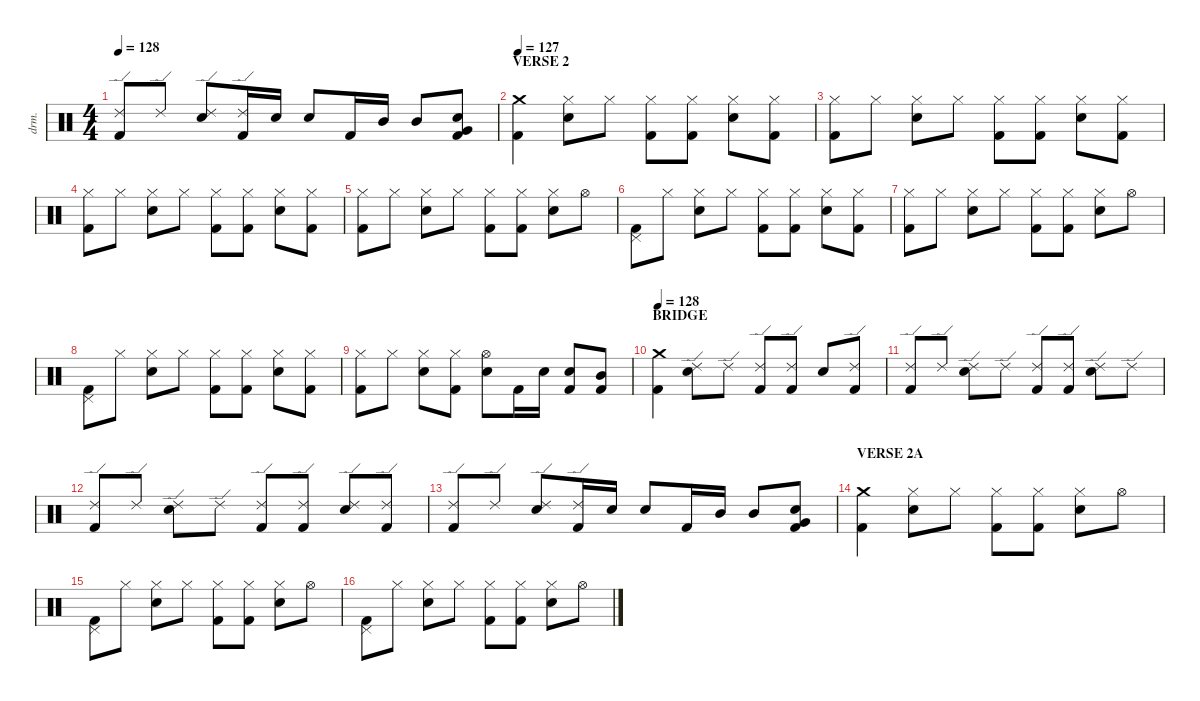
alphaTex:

\defaultSystemsLayout 4
\hideDynamics
\bracketExtendMode nobrackets
\otherSystemsTrackNameOrientation horizontal
\track ("Drums" "drm.") {defaultSystemsLayout 4 instrument percussion}
\staff {score}
\articulation defaults
\ts (4 4)
\tempo 128
\clef neutral
\ks c
("Ride (edge) 2" "Kick (hit) 2").8{dy f beam Up} "Ride (edge) 2".8{dy mf beam Up} ("Ride (edge) 2" "Snare (hit) 2").8{dy f beam Up} ("Ride (edge) 2" "Kick (hit) 2").16{beam Up} "Snare (hit) 2".16{dy ff beam Up} "Snare (hit) 2".8{dy fff beam Up} "Kick (hit) 2".16{dy ff beam Up} "Mid Tom (hit)".16{dy fff beam Up} "Mid Tom (hit)".8{beam Up} ("Snare (hit) 2" "Very Low Tom (hit)" "Kick (hit) 2").8{dy f beam Up} |
\section ("" "VERSE 2")
\tempo 127
("Crash medium (hit)" "Kick (hit) 2").4{beam Down} ("Hi-Hat (closed)" "Snare (hit) 2").8{dy ff beam Down} "Hi-Hat (closed)".8{dy mf beam Down} ("Hi-Hat (closed)" "Kick (hit) 2").8{dy f beam Down} ("Hi-Hat (closed)" "Kick (hit) 2").8{dy mf beam Down} ("Hi-Hat (closed)" "Snare (hit) 2").8{beam Down} ("Hi-Hat (closed)" "Kick (hit) 2").8{dy f beam Down} |
("Hi-Hat (closed)" "Kick (hit) 2").8{dy ff beam Down} "Hi-Hat (closed)".8{dy mf beam Down} ("Hi-Hat (closed)" "Snare (hit) 2").8{dy f beam Down} "Hi-Hat (closed)".8{dy mf beam Down} ("Hi-Hat (closed)" "Kick (hit) 2").8{beam Down} ("Hi-Hat (closed)" "Kick (hit) 2").8{beam Down} ("Hi-Hat (closed)" "Snare (hit) 2").8{dy f beam Down} ("Hi-Hat (closed)" "Kick (hit) 2").8{dy mf beam Down} |
("Hi-Hat (closed)" "Kick (hit) 2").8{dy f beam Down} "Hi-Hat (closed)".8{beam Down} ("Hi-Hat (closed)" "Snare (hit) 2").8{beam Down} "Hi-Hat (closed)".8{dy mf beam Down} ("Hi-Hat (closed)" "Kick (hit) 2").8{dy f beam Down} ("Hi-Hat (closed)" "Kick (hit) 2").8{dy mf beam Down} ("Hi-Hat (closed)" "Snare (hit) 2").8{dy f beam Down} ("Hi-Hat (closed)" "Kick (hit) 2").8{dy mf beam Down} |
("Hi-Hat (closed)" "Kick (hit) 2").8{dy ff beam Down} "Hi-Hat (closed)".8{dy mf beam Down} ("Hi-Hat (closed)" "Snare (hit) 2").8{dy f beam Down} "Hi-Hat (closed)".8{dy mf beam Down} ("Hi-Hat (closed)" "Kick (hit) 2").8{beam Down} ("Hi-Hat (closed)" "Kick (hit) 2").8{beam Down} ("Hi-Hat (closed)" "Snare (hit) 2").8{dy f beam Down} "Hi-Hat (open)".8{dy mf beam Down} |
("Pedal Hi-Hat (hit)" "Kick (hit) 2").8{dy f beam Down} "Hi-Hat (closed)".8{dy mf beam Down} ("Hi-Hat (closed)" "Snare (hit) 2").8{dy ff beam Down} "Hi-Hat (closed)".8{dy mf beam Down} ("Hi-Hat (closed)" "Kick (hit) 2").8{dy f beam Down} ("Hi-Hat (closed)" "Kick (hit) 2").8{dy mf beam Down} ("Hi-Hat (closed)" "Snare (hit) 2").8{beam Down} ("Hi-Hat (closed)" "Kick (hit) 2").8{dy f beam Down} |
("Hi-Hat (closed)" "Kick (hit) 2").8{dy ff beam Down} "Hi-Hat (closed)".8{dy mf beam Down} ("Hi-Hat (closed)" "Snare (hit) 2").8{dy f beam Down} "Hi-Hat (closed)".8{dy mf beam Down} ("Hi-Hat (closed)" "Kick (hit) 2").8{beam Down} ("Hi-Hat (closed)" "Kick (hit) 2").8{beam Down} ("Hi-Hat (closed)" "Snare (hit) 2").8{dy f beam Down} "Hi-Hat (open)".8{dy mf beam Down} |
("Pedal Hi-Hat (hit)" "Kick (hit) 2").8{dy f beam Down} "Hi-Hat (closed)".8{beam Down} ("Hi-Hat (closed)" "Snare (hit) 2").8{beam Down} "Hi-Hat (closed)".8{dy mf beam Down} ("Hi-Hat (closed)" "Kick (hit) 2").8{dy f beam Down} ("Hi-Hat (closed)" "Kick (hit) 2").8{dy mf beam Down} ("Hi-Hat (closed)" "Snare (hit) 2").8{dy f beam Down} ("Hi-Hat (closed)" "Kick (hit) 2").8{dy mf beam Down} |
("Hi-Hat (closed)" "Kick (hit) 2").8{dy ff beam Down} "Hi-Hat (closed)".8{dy mf beam Down} ("Hi-Hat (closed)" "Snare (hit) 2").8{dy f beam Down} ("Hi-Hat (closed)" "Kick (hit) 2").8{dy mf beam Down} ("Hi-Hat (open)" "Snare (hit) 2").8{dy f beam Down} "Kick (hit) 2".16{beam Down} "Snare (hit) 2".16{dy mf beam Down} ("Snare (hit) 2" "Kick (hit) 2").8{dy ff beam Up} ("Mid Tom (hit)" "Kick (hit) 2").8{dy fff beam Up} |
\section ("" "BRIDGE")
\tempo 128
("Crash medium (hit)" "Kick (hit) 2").4{beam Down} ("Ride (edge) 2" "Snare (hit) 2").8{dy ff beam Down} "Ride (edge) 2".8{dy mf beam Down} ("Ride (edge) 2" "Kick (hit) 2").8{dy ff beam Up} ("Ride (edge) 2" "Kick (hit) 2").8{dy f beam Up} "Snare (hit) 2".8{beam Up} ("Ride (edge) 2" "Kick (hit) 2").8{dy mf beam Up} |
("Ride (edge) 2" "Kick (hit) 2").8{dy ff beam Up} "Ride (edge) 2".8{dy mf beam Up} ("Ride (edge) 2" "Snare (hit) 2").8{dy f beam Down} "Ride (edge) 2".8{dy mf beam Down} ("Ride (edge) 2" "Kick (hit) 2").8{dy f beam Up} ("Ride (edge) 2" "Kick (hit) 2").8{dy ff beam Up} ("Ride (edge) 2" "Snare (hit) 2").8{dy mf beam Down} "Ride (edge) 2".8{dy f beam Down} |
("Ride (edge) 2" "Kick (hit) 2").8{beam Up} "Ride (edge) 2".8{beam Up} ("Ride (edge) 2" "Snare (hit) 2").8{dy ff beam Down} "Ride (edge) 2".8{dy mf beam Down} ("Ride (edge) 2" "Kick (hit) 2").8{beam Up} ("Ride (edge) 2" "Kick (hit) 2").8{dy f beam Up} ("Ride (edge) 2" "Snare (hit) 2").8{dy ff beam Up} ("Ride (edge) 2" "Kick (hit) 2").8{dy mf beam Up} |
("Ride (edge) 2" "Kick (hit) 2").8{dy ff beam Up} "Ride (edge) 2".8{dy mf beam Up} ("Ride (edge) 2" "Snare (hit) 2").8{dy f beam Up} ("Ride (edge) 2" "Kick (hit) 2").16{dy mf beam Up} "Snare (hit) 2".16{dy ff beam Up} "Snare (hit) 2".8{dy fff beam Up} "Kick (hit) 2".16{dy f beam Up} "Mid Tom (hit)".16{dy fff beam Up} "Mid Tom (hit)".8{beam Up} ("Snare (hit) 2" "Very Low Tom (hit)" "Kick (hit) 2").8{dy f beam Up} |
\section ("" "VERSE 2A")
("Crash medium (hit)" "Kick (hit) 2").4{dy ff beam Down} ("Hi-Hat (closed)" "Snare (hit) 2").8{beam Down} "Hi-Hat (closed)".8{dy mf beam Down} ("Hi-Hat (closed)" "Kick (hit) 2").8{dy f beam Down} ("Hi-Hat (closed)" "Kick (hit) 2").8{dy mf beam Down} ("Hi-Hat (closed)" "Snare (hit) 2").8{beam Down} "Hi-Hat (open)".8{dy f beam Down} |
("Pedal Hi-Hat (hit)" "Kick (hit) 2").8{beam Down} "Hi-Hat (closed)".8{dy mf beam Down} ("Hi-Hat (closed)" "Snare (hit) 2").8{dy f beam Down} "Hi-Hat (closed)".8{dy mf beam Down} ("Hi-Hat (closed)" "Kick (hit) 2").8{beam Down} ("Hi-Hat (closed)" "Kick (hit) 2").8{beam Down} ("Hi-Hat (closed)" "Snare (hit) 2").8{dy f beam Down} "Hi-Hat (open)".8{dy mf beam Down} |
("Pedal Hi-Hat (hit)" "Kick (hit) 2").8{dy f beam Down} "Hi-Hat (closed)".8{beam Down} ("Hi-Hat (closed)" "Snare (hit) 2").8{beam Down} "Hi-Hat (closed)".8{dy mf beam Down} ("Hi-Hat (closed)" "Kick (hit) 2").8{dy f beam Down} ("Hi-Hat (closed)" "Kick (hit) 2").8{dy mf beam Down} ("Hi-Hat (closed)" "Snare (hit) 2").8{dy f beam Down} "Hi-Hat (open)".8{dy mf beam Down}
